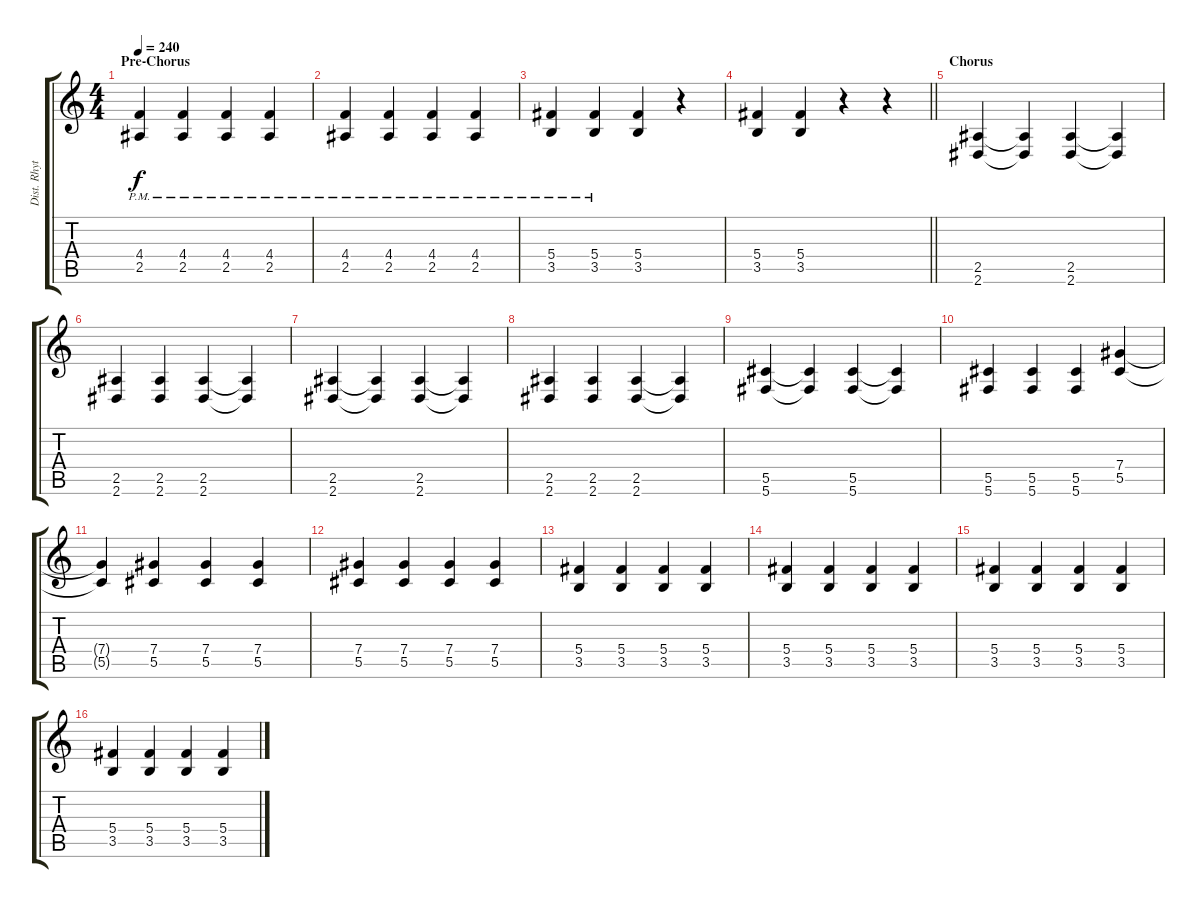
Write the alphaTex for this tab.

\track ("Dist. Rhytm Guitar [R]" "Dist. Rhyt") {instrument distortionguitar}
\staff {score tabs}
\tuning (Eb4 Bb3 Gb3 Db3 Ab2 Db2) {hide}
\ts (4 4)
\section ("" "Pre-Chorus")
\tempo 240
\clef g2
\ks c
(4.4{pm} 2.5{pm}).4{dy f} (4.4{pm} 2.5{pm}).4 (4.4{pm} 2.5{pm}).4 (4.4{pm} 2.5{pm}).4 |
(4.4{pm} 2.5{pm}).4 (4.4{pm} 2.5{pm}).4 (4.4{pm} 2.5{pm}).4 (4.4{pm} 2.5{pm}).4 |
(5.4{pm} 3.5{pm}).4 (5.4{pm} 3.5{pm}).4 (5.4 3.5).4 r.4 |
\barLineRight lightlight
(5.4 3.5).4 (5.4 3.5).4 r.4 r.4 |
\section ("" "Chorus")
(2.5 2.6).4 (2.5{t} 2.6{t}).4 (2.5 2.6).4 (2.5{t} 2.6{t}).4 |
(2.5 2.6).4 (2.5 2.6).4 (2.5 2.6).4 (2.5{t} 2.6{t}).4 |
(2.5 2.6).4 (2.5{t} 2.6{t}).4 (2.5 2.6).4 (2.5{t} 2.6{t}).4 |
(2.5 2.6).4 (2.5 2.6).4 (2.5 2.6).4 (2.5{t} 2.6{t}).4 |
(5.5 5.6).4 (5.5{t} 5.6{t}).4 (5.5 5.6).4 (5.5{t} 5.6{t}).4 |
(5.5 5.6).4 (5.5 5.6).4 (5.5 5.6).4 (7.4 5.5).4 |
(7.4{t} 5.5{t}).4 (7.4 5.5).4 (7.4 5.5).4 (7.4 5.5).4 |
(7.4 5.5).4 (7.4 5.5).4 (7.4 5.5).4 (7.4 5.5).4 |
(5.4 3.5).4 (5.4 3.5).4 (5.4 3.5).4 (5.4 3.5).4 |
(5.4 3.5).4 (5.4 3.5).4 (5.4 3.5).4 (5.4 3.5).4 |
(5.4 3.5).4 (5.4 3.5).4 (5.4 3.5).4 (5.4 3.5).4 |
(5.4 3.5).4 (5.4 3.5).4 (5.4 3.5).4 (5.4 3.5).4
